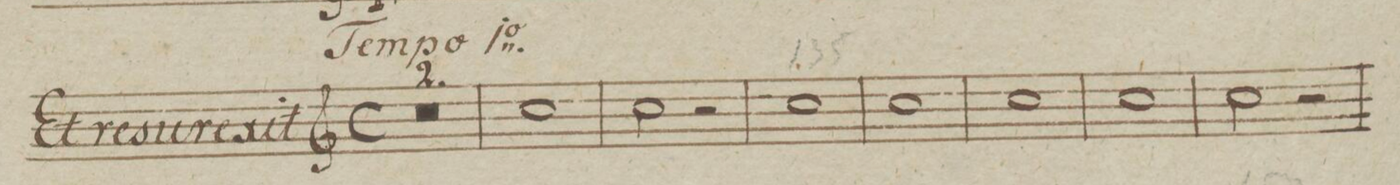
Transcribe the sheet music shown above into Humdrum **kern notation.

**kern
*I"Clarino Primo in B
*clefG2
*k[b-e-a-d-]
*met(c)
*M4/4
0r
=128
=129
1e-
=130
2e-\
2r
=131
1e-
=132
1e-
=133
1e-
=134
1e-
=135
2e-\
2r
=136
*-
